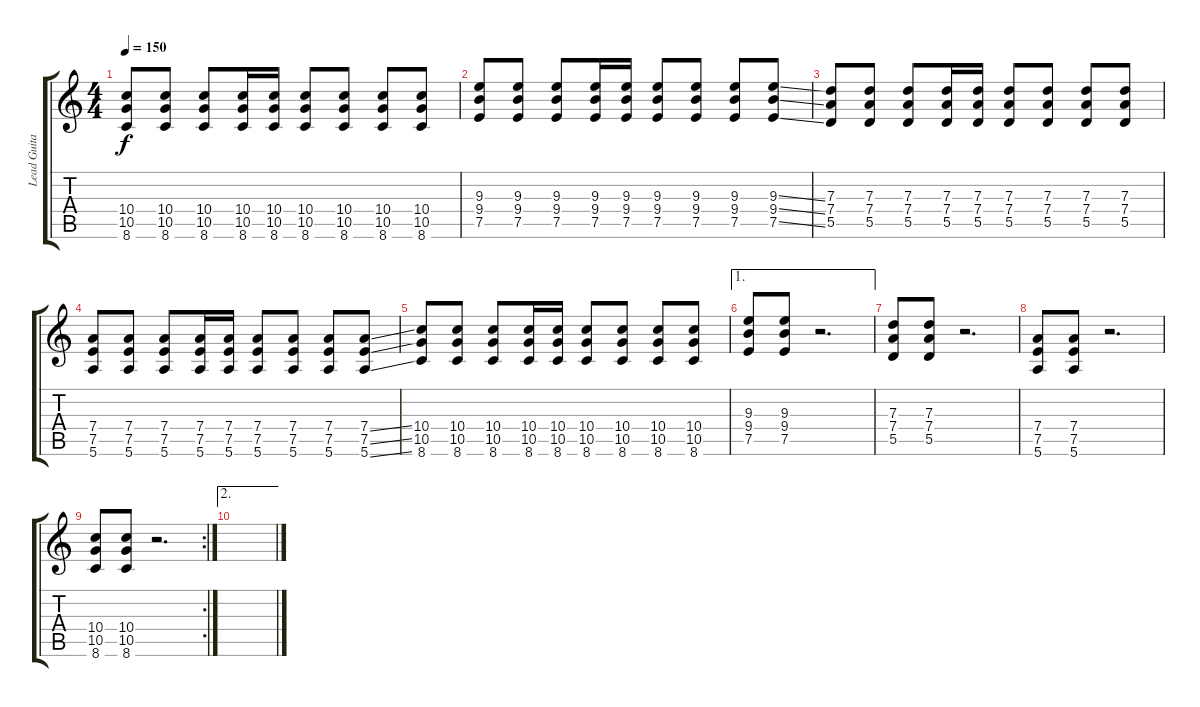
\track ("Lead Guitar" "Lead Guita") {instrument overdrivenguitar}
\staff {score tabs}
\tuning (E4 B3 G3 D3 A2 E2) {hide}
\ts (4 4)
\tempo 150
\clef g2
\ks c
(10.4 10.5 8.6).8{dy f} (10.4 10.5 8.6).8 (10.4 10.5 8.6).8 (10.4 10.5 8.6).16 (10.4 10.5 8.6).16 (10.4 10.5 8.6).8 (10.4 10.5 8.6).8 (10.4 10.5 8.6).8 (10.4 10.5 8.6).8 |
(9.3 9.4 7.5).8 (9.3 9.4 7.5).8 (9.3 9.4 7.5).8 (9.3 9.4 7.5).16 (9.3 9.4 7.5).16 (9.3 9.4 7.5).8 (9.3 9.4 7.5).8 (9.3 9.4 7.5).8 (9.3{ss} 9.4{ss} 7.5{ss}).8 |
(7.3 7.4 5.5).8 (7.3 7.4 5.5).8 (7.3 7.4 5.5).8 (7.3 7.4 5.5).16 (7.3 7.4 5.5).16 (7.3 7.4 5.5).8 (7.3 7.4 5.5).8 (7.3 7.4 5.5).8 (7.3 7.4 5.5).8 |
(7.4 7.5 5.6).8 (7.4 7.5 5.6).8 (7.4 7.5 5.6).8 (7.4 7.5 5.6).16 (7.4 7.5 5.6).16 (7.4 7.5 5.6).8 (7.4 7.5 5.6).8 (7.4 7.5 5.6).8 (7.4{ss} 7.5{ss} 5.6{ss}).8 |
(10.4 10.5 8.6).8 (10.4 10.5 8.6).8 (10.4 10.5 8.6).8 (10.4 10.5 8.6).16 (10.4 10.5 8.6).16 (10.4 10.5 8.6).8 (10.4 10.5 8.6).8 (10.4 10.5 8.6).8 (10.4 10.5 8.6).8 |
\ae 1
(9.3 9.4 7.5).8 (9.3 9.4 7.5).8 r.2{d} |
(7.3 7.4 5.5).8 (7.3 7.4 5.5).8 r.2{d} |
(7.4 7.5 5.6).8 (7.4 7.5 5.6).8 r.2{d} |
\rc 2
(10.4 10.5 8.6).8 (10.4 10.5 8.6).8 r.2{d} |
\ae 2
